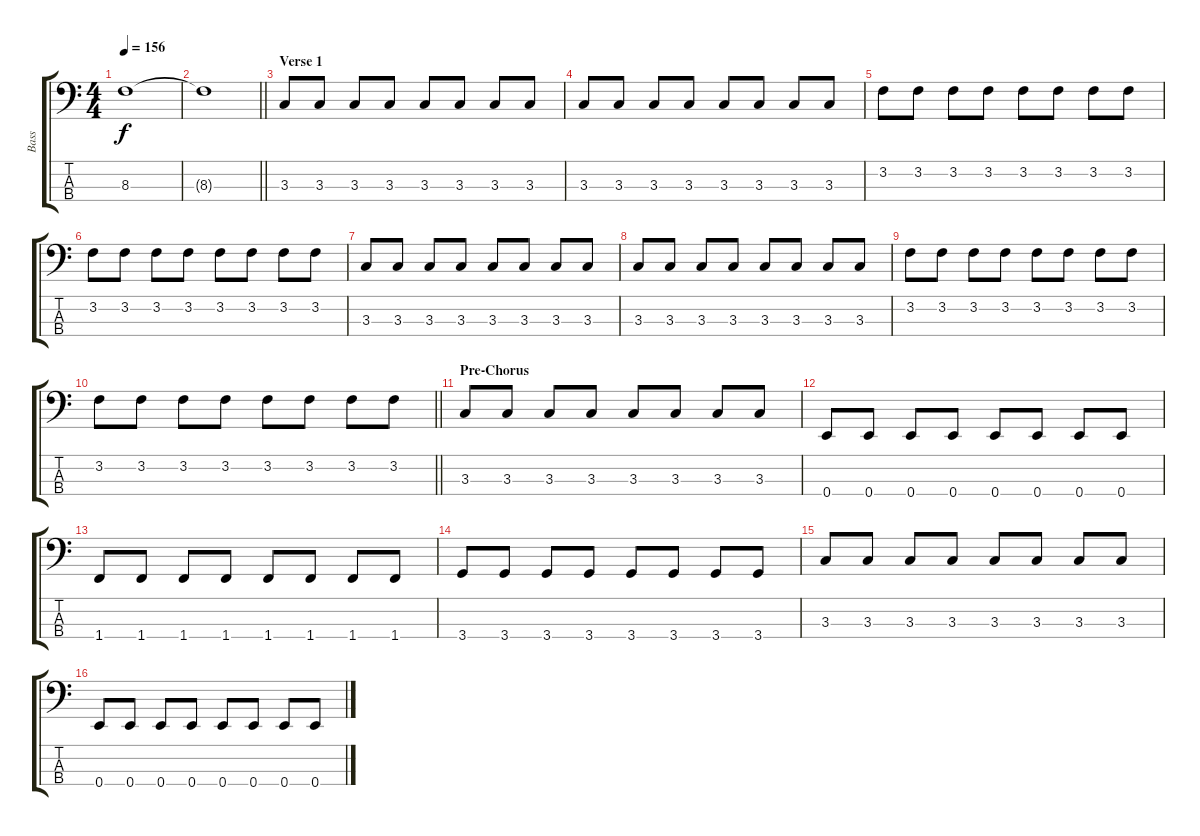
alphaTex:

\track ("Bass" "Bass") {instrument electricbassfinger}
\staff {score tabs}
\tuning (G2 D2 A1 E1) {hide}
\ts (4 4)
\tempo 156
\clef f4
\ks c
8.3.1{dy f} |
\barLineRight lightlight
8.3{t}.1 |
\section ("" "Verse 1")
3.3.8 3.3.8 3.3.8 3.3.8 3.3.8 3.3.8 3.3.8 3.3.8 |
3.3.8 3.3.8 3.3.8 3.3.8 3.3.8 3.3.8 3.3.8 3.3.8 |
3.2.8 3.2.8 3.2.8 3.2.8 3.2.8 3.2.8 3.2.8 3.2.8 |
3.2.8 3.2.8 3.2.8 3.2.8 3.2.8 3.2.8 3.2.8 3.2.8 |
3.3.8 3.3.8 3.3.8 3.3.8 3.3.8 3.3.8 3.3.8 3.3.8 |
3.3.8 3.3.8 3.3.8 3.3.8 3.3.8 3.3.8 3.3.8 3.3.8 |
3.2.8 3.2.8 3.2.8 3.2.8 3.2.8 3.2.8 3.2.8 3.2.8 |
\barLineRight lightlight
3.2.8 3.2.8 3.2.8 3.2.8 3.2.8 3.2.8 3.2.8 3.2.8 |
\section ("" "Pre-Chorus")
3.3.8 3.3.8 3.3.8 3.3.8 3.3.8 3.3.8 3.3.8 3.3.8 |
0.4.8 0.4.8 0.4.8 0.4.8 0.4.8 0.4.8 0.4.8 0.4.8 |
1.4.8 1.4.8 1.4.8 1.4.8 1.4.8 1.4.8 1.4.8 1.4.8 |
3.4.8 3.4.8 3.4.8 3.4.8 3.4.8 3.4.8 3.4.8 3.4.8 |
3.3.8 3.3.8 3.3.8 3.3.8 3.3.8 3.3.8 3.3.8 3.3.8 |
0.4.8 0.4.8 0.4.8 0.4.8 0.4.8 0.4.8 0.4.8 0.4.8
